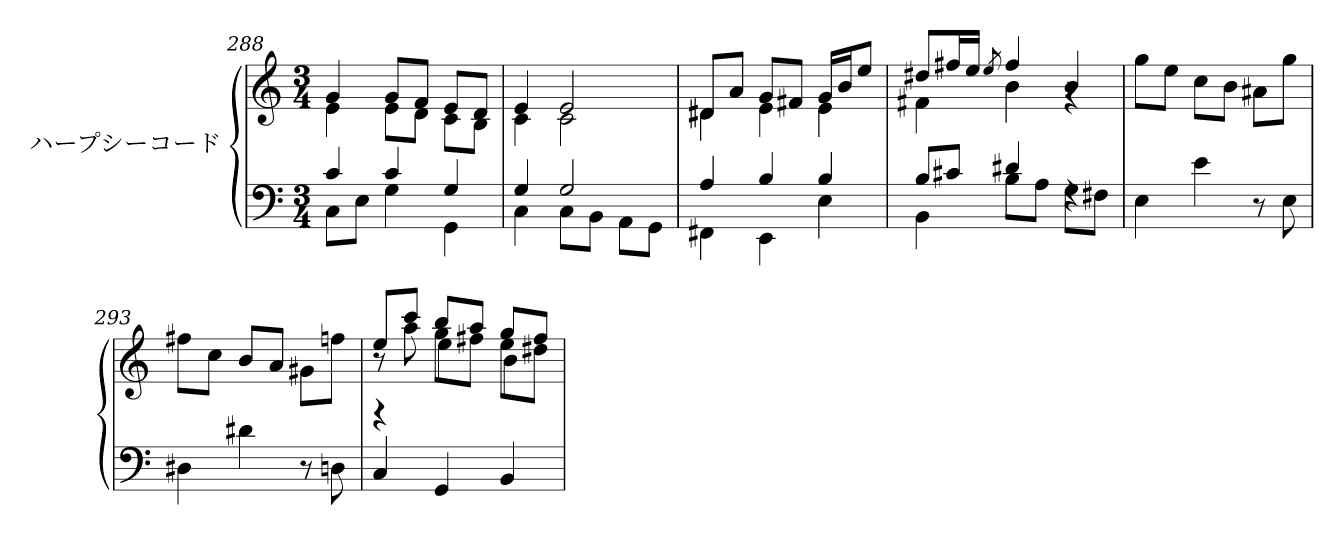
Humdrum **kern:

**kern	**kern
*part1	*part1
*staff2	*staff1
*I"ハープシーコード	*
*clefF4	*clefG2
*k[]	*k[]
*M3/4	*M3/4
=288	=288
*^	*^
4c/	8C\L	4g/	4e\
.	8E\J	.	.
4c/	4G\	8g/L	8e\L
.	.	8f/J	8d\J
4G/	4GG\	8e/L	8c\L
.	.	8d/J	8B\J
=289	=289	=289	=289
4G/	4C\	4e/	4c\
2G/	8C\L	2e/	2c\
.	8BB\J	.	.
.	8AA\L	.	.
.	8GG\J	.	.
=290	=290	=290	=290
4A/	4FF#X\	8d#X/L	4d#\
.	.	8a/J	.
4B/	4EE\	8g/L	4e\
.	.	8f#X/J	.
4B/	4E\	16g/LL	4e\
.	.	16b/J	.
.	.	8ee/J	.
!!LO:PB:g=z	!!
=291	=291	=291	=291
8B/L	4BB\	8dd#X/L	4f#X\
8c#X/J	.	16ff#X/L	.
.	.	16ee/JJ	.
.	.	8qee/	.
4d#X/	8B\L	4ff#/	4b\
.	8A\J	.	.
4rF	8G\L	4b/	4rg
.	8F#X\J	.	.
*v	*v	*	*
*	*v	*v
=292	=292
4E\	8gg\L
.	8ee\J
4e\	8cc\L
.	8b\J
8r	8a#X\L
8E\	8gg\J
=293	=293
4D#X\	8ff#X\L
.	8cc\J
4d#X\	8b/L
.	8a/J
8r	8g#X\L
8Dn\	8ffn\J
=294	=294
*	*^
*	*	*^
4C/	8ee/L	8r	4rF
.	8ccc/J	8aa\	.
4GG/	8bb/L	8gg\L	4ee\
.	8aa/J	8ff#X\J	.
4BB/	8gg/L	8ee\L	4b\
.	8ff#/J	8dd#X\J	.
*	*v	*v	*v
=	=
*-	*-
